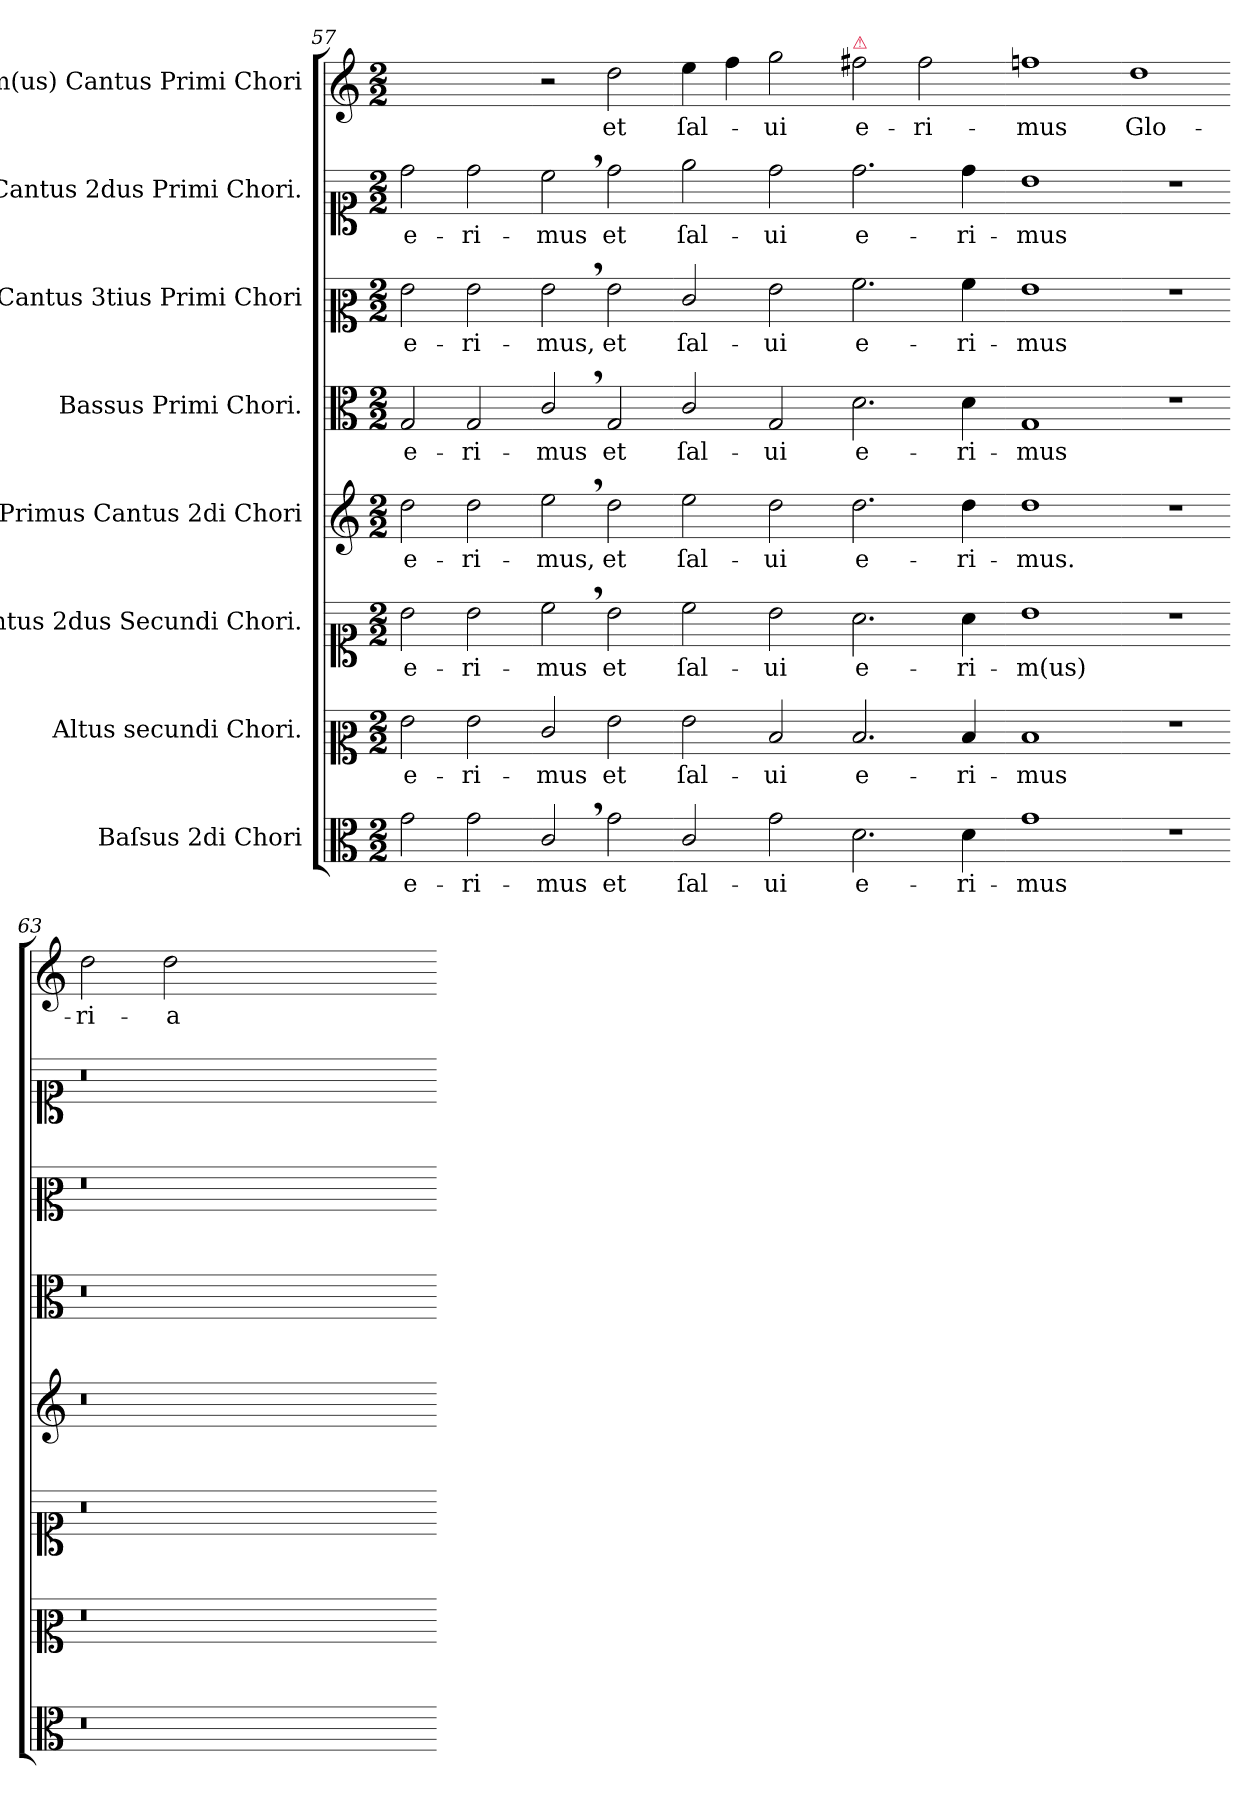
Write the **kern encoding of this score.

**kern	**text	**kern	**text	**kern	**text	**kern	**text	**kern	**text	**kern	**text	**kern	**text	**kern	**text
*part8	*part8	*part7	*part7	*part6	*part6	*part5	*part5	*part4	*part4	*part3	*part3	*part2	*part2	*part1	*part1
*staff8	*staff8	*staff7	*staff7	*staff6	*staff6	*staff5	*staff5	*staff4	*staff4	*staff3	*staff3	*staff2	*staff2	*staff1	*staff1
*I"Baſsus 2di Chori	*	*I"Altus secundi Chori.	*	*I"Cantus 2dus Secundi Chori.	*	*I"Primus Cantus 2di Chori	*	*I"Bassus Primi Chori.	*	*I"Cantus 3tius Primi Chori	*	*I"Cantus 2dus Primi Chori.	*	*I"Im(us) Cantus Primi Chori	*
*clefC3	*	*clefC2	*	*clefC1	*	*clefG2	*	*clefC3	*	*clefC2	*	*clefC1	*	*clefG2	*
*k[]	*	*k[]	*	*k[]	*	*k[]	*	*k[]	*	*k[]	*	*k[]	*	*k[]	*
*G:mix	*	*G:mix	*	*G:mix	*	*G:mix	*	*G:mix	*	*G:mix	*	*G:mix	*	*G:mix	*
*M2/2	*	*M2/2	*	*M2/2	*	*M2/2	*	*M2/2	*	*M2/2	*	*M2/2	*	*M2/2	*
=57	=57	=57	=57	=57	=57	=57	=57	=57	=57	=57	=57	=57	=57	=57	=57
2g\	e-	2g\	e-	2b\	e-	2dd\	e-	2G/	e-	2g\	e-	2dd\	e-	1ryy	.
2g\	-ri-	2g\	-ri-	2b\	-ri-	2dd\	-ri-	2G/	-ri-	2g\	-ri-	2dd\	-ri-	.	.
=58-	=58-	=58-	=58-	=58-	=58-	=58-	=58-	=58-	=58-	=58-	=58-	=58-	=58-	=58-	=58-
2c,</	-mus	2e/	-mus	2cc,<\	-mus	2ee,<\	-mus,	2c,</	-mus	2g,<\	-mus,	2cc,<\	-mus	2r	.
!	!	!	!	!	!	!	!	!	!LO:LY:i	!	!	!	!	!	!
2g\	et	2g\	et	2b\	et	2dd\	et	2G/	et	2g\	et	2dd\	et	2dd\	et
=59-	=59-	=59-	=59-	=59-	=59-	=59-	=59-	=59-	=59-	=59-	=59-	=59-	=59-	=59-	=59-
!	!	!	!	!	!	!	!	!	!LO:LY:i	!	!	!	!	!	!
2c/	ſal-	2g\	ſal-	2cc\	ſal-	2ee\	ſal-	2c/	ſal-	2e/	ſal-	2ee\	ſal-	4ee\	ſal-
.	.	.	.	.	.	.	.	.	.	.	.	.	.	4ff\	.
!	!	!	!	!	!	!	!	!	!LO:LY:i	!	!	!	!	!	!
2g\	-ui	2d/	-ui	2b\	-ui	2dd\	-ui	2G/	-ui	2g\	-ui	2dd\	-ui	2gg\	-ui
=60-	=60-	=60-	=60-	=60-	=60-	=60-	=60-	=60-	=60-	=60-	=60-	=60-	=60-	=60-	=60-
!	!	!	!	!	!	!	!	!	!	!	!	!	!	!LO:TX:a:color=crimson:t=⚠	!
!	!	!	!	!	!	!	!	!	!LO:LY:i	!	!	!	!	!	!
2.d\	e-	2.d/	e-	2.a\	e-	2.dd\	e-	2.d\	e-	2.a\	e-	2.dd\	e-	2ff#X\	e-
.	.	.	.	.	.	.	.	.	.	.	.	.	.	2ff#\	-ri-
!	!	!	!	!	!	!	!	!	!LO:LY:i	!	!	!	!	!	!
4d\	-ri-	4d/	-ri-	4a\	-ri-	4dd\	-ri-	4d\	-ri-	4a\	-ri-	4dd\	-ri-	.	.
=61-	=61-	=61-	=61-	=61-	=61-	=61-	=61-	=61-	=61-	=61-	=61-	=61-	=61-	=61-	=61-
!	!	!	!	!	!	!	!	!	!LO:LY:i	!	!	!	!	!	!
1g	-mus	1d	-mus	1b	-m(us)	1dd	-mus.	1G	-mus	1g	-mus	1b	-mus	1ffn	-mus
=62-	=62-	=62-	=62-	=62-	=62-	=62-	=62-	=62-	=62-	=62-	=62-	=62-	=62-	=62-	=62-
1r	.	1r	.	1r	.	1r	.	1r	.	1r	.	1r	.	1dd	Glo-
=63-	=63-	=63-	=63-	=63-	=63-	=63-	=63-	=63-	=63-	=63-	=63-	=63-	=63-	=63-	=63-
0.r	.	0.r	.	0.r	.	0.r	.	0.r	.	0.r	.	0.r	.	2dd\	-ri-
.	.	.	.	.	.	.	.	.	.	.	.	.	.	2dd\	-a
.	.	.	.	.	.	.	.	.	.	.	.	.	.	0ryy	.
=-	=-	=-	=-	=-	=-	=-	=-	=-	=-	=-	=-	=-	=-	=-	=-
*-	*-	*-	*-	*-	*-	*-	*-	*-	*-	*-	*-	*-	*-	*-	*-
